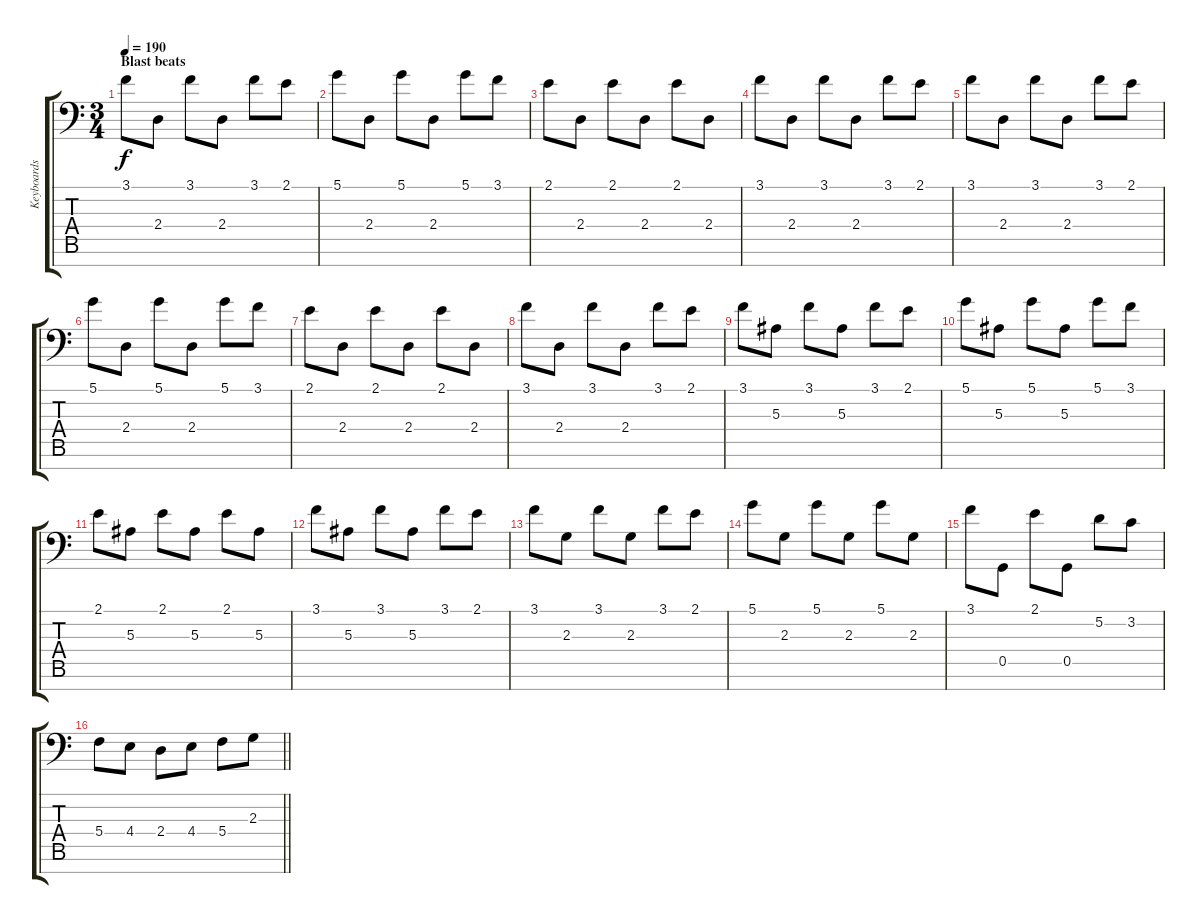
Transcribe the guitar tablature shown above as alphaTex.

\track ("Keyboards" "Keyboards") {instrument churchorgan}
\staff {score tabs}
\tuning (D4 A3 F3 C3 G2 D2 A1) {hide}
\ts (3 4)
\section ("" "Blast beats")
\tempo 190
\clef f4
\ks c
3.1.8{dy f volume 11} 2.4.8 3.1.8 2.4.8 3.1.8 2.1.8 |
5.1.8 2.4.8 5.1.8 2.4.8 5.1.8 3.1.8 |
2.1.8 2.4.8 2.1.8 2.4.8 2.1.8 2.4.8 |
3.1.8 2.4.8 3.1.8 2.4.8 3.1.8 2.1.8 |
3.1.8 2.4.8 3.1.8 2.4.8 3.1.8 2.1.8 |
5.1.8 2.4.8 5.1.8 2.4.8 5.1.8 3.1.8 |
2.1.8 2.4.8 2.1.8 2.4.8 2.1.8 2.4.8 |
3.1.8 2.4.8 3.1.8 2.4.8 3.1.8 2.1.8 |
3.1.8 5.3.8 3.1.8 5.3.8 3.1.8 2.1.8 |
5.1.8 5.3.8 5.1.8 5.3.8 5.1.8 3.1.8 |
2.1.8 5.3.8 2.1.8 5.3.8 2.1.8 5.3.8 |
3.1.8 5.3.8 3.1.8 5.3.8 3.1.8 2.1.8 |
3.1.8 2.3.8 3.1.8 2.3.8 3.1.8 2.1.8 |
5.1.8 2.3.8 5.1.8 2.3.8 5.1.8 2.3.8 |
3.1.8 0.5.8 2.1.8 0.5.8 5.2.8 3.2.8 |
\barLineRight lightlight
5.4.8 4.4.8 2.4.8 4.4.8 5.4.8 2.3.8
